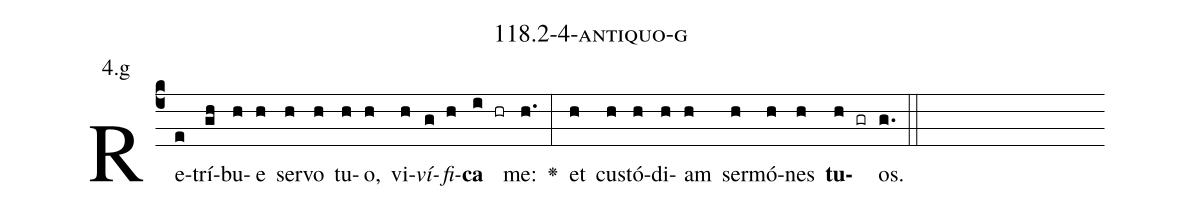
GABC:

name: 118.2-4-antiquo-g;
annotation: 4.g;
%%
(c4)Re(e)trí(gh)bu(h)e(h) ser(h)vo(h) tu(h)o,(h) vi(h)<i>ví</i>(g)<i>fi</i>(h)<b>ca</b>(i hr) me:(h.) <v>\greheightstar</v>(:) et(h) cus(h)tó(h)di(h)am(h) ser(h)mó(h)nes(h) <b>tu</b>(h gr)os.(g.) (::)


%E(h) u(h) o(h) u(h) a(h) e.(g.) (::)
